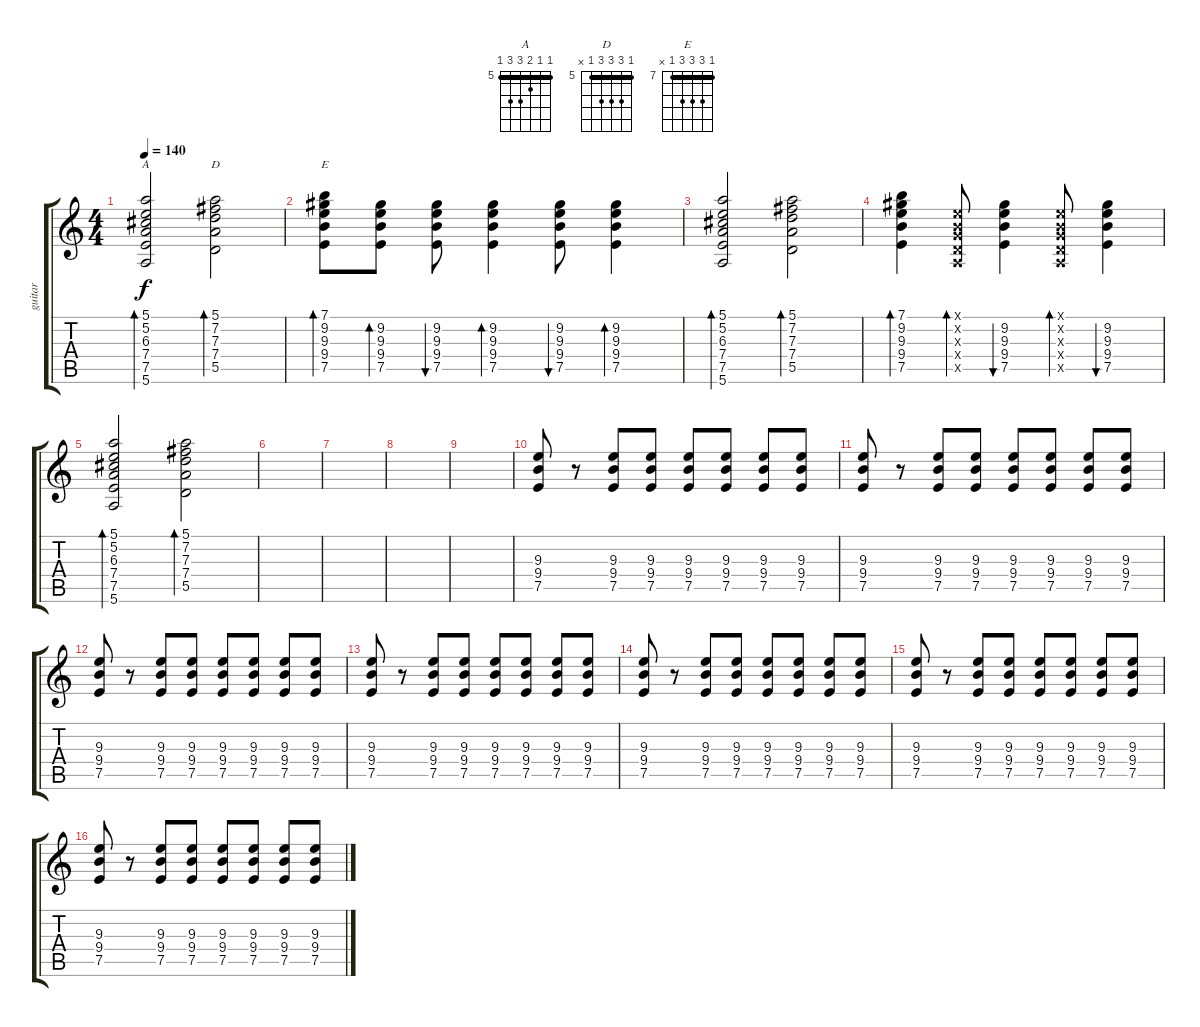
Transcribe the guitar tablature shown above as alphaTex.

\track ("guitar" "guitar") {instrument electricguitarclean}
\staff {score tabs}
\tuning (E4 B3 G3 D3 A2 E2) {hide}
\chord ("A" 5 5 6 7 7 5) {firstfret 5 barre 5}
\chord ("D" 5 7 7 7 5 x) {firstfret 5 barre 5}
\chord ("E" 7 9 9 9 7 x) {firstfret 7 barre 7}
\ts (4 4)
\tempo 140
\clef g2
\ks c
(5.1 5.2 6.3 7.4 7.5 5.6).2{bd 30 ch "A" dy f} (5.1 7.2 7.3 7.4 5.5).2{bd 30 ch "D"} |
(7.1 9.2 9.3 9.4 7.5).8{bd 30 ch "E"} (9.2 9.3 9.4 7.5).8{bd 30} (9.2 9.3 9.4 7.5).8{bu 30} (9.2 9.3 9.4 7.5).4{bd 30} (9.2 9.3 9.4 7.5).8{bu 30} (9.2 9.3 9.4 7.5).4{bd 30} |
(5.1 5.2 6.3 7.4 7.5 5.6).2{bd 30} (5.1 7.2 7.3 7.4 5.5).2{bd 30} |
(7.1 9.2 9.3 9.4 7.5).4{bd 30} (0.1{x} 0.2{x} 0.3{x} 0.4{x} 0.5{x}).8{bd 30} (9.2 9.3 9.4 7.5).4{bu 30} (0.1{x} 0.2{x} 0.3{x} 0.4{x} 0.5{x}).8{bd 30} (9.2 9.3 9.4 7.5).4{bu 30} |
(5.1 5.2 6.3 7.4 7.5 5.6).2{bd 30} (5.1 7.2 7.3 7.4 5.5).2{bd 30} |
|
|
|
|
(9.3 9.4 7.5).8{volume 10 instrument distortionguitar} r.8 (9.3 9.4 7.5).8 (9.3 9.4 7.5).8 (9.3 9.4 7.5).8 (9.3 9.4 7.5).8 (9.3 9.4 7.5).8 (9.3 9.4 7.5).8 |
(9.3 9.4 7.5).8 r.8 (9.3 9.4 7.5).8 (9.3 9.4 7.5).8 (9.3 9.4 7.5).8 (9.3 9.4 7.5).8 (9.3 9.4 7.5).8 (9.3 9.4 7.5).8 |
(9.3 9.4 7.5).8 r.8 (9.3 9.4 7.5).8 (9.3 9.4 7.5).8 (9.3 9.4 7.5).8 (9.3 9.4 7.5).8 (9.3 9.4 7.5).8 (9.3 9.4 7.5).8 |
(9.3 9.4 7.5).8 r.8 (9.3 9.4 7.5).8 (9.3 9.4 7.5).8 (9.3 9.4 7.5).8 (9.3 9.4 7.5).8 (9.3 9.4 7.5).8 (9.3 9.4 7.5).8 |
(9.3 9.4 7.5).8 r.8 (9.3 9.4 7.5).8 (9.3 9.4 7.5).8 (9.3 9.4 7.5).8 (9.3 9.4 7.5).8 (9.3 9.4 7.5).8 (9.3 9.4 7.5).8 |
(9.3 9.4 7.5).8 r.8 (9.3 9.4 7.5).8 (9.3 9.4 7.5).8 (9.3 9.4 7.5).8 (9.3 9.4 7.5).8 (9.3 9.4 7.5).8 (9.3 9.4 7.5).8 |
(9.3 9.4 7.5).8 r.8 (9.3 9.4 7.5).8 (9.3 9.4 7.5).8 (9.3 9.4 7.5).8 (9.3 9.4 7.5).8 (9.3 9.4 7.5).8 (9.3 9.4 7.5).8
